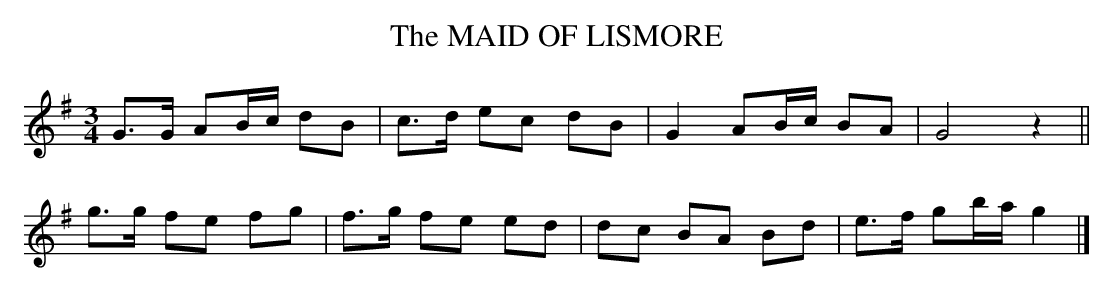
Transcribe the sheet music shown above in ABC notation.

X:1
T:MAID OF LISMORE, The
Y:"tenderly"
M:3/4
L:1/8
K:G
G>G AB/c/ dB|c>d ec dB|G2 AB/c/ BA|G4z2||
g>g fe fg|f>g fe ed|dc BA Bd|e>f gb/a/ g2|]
